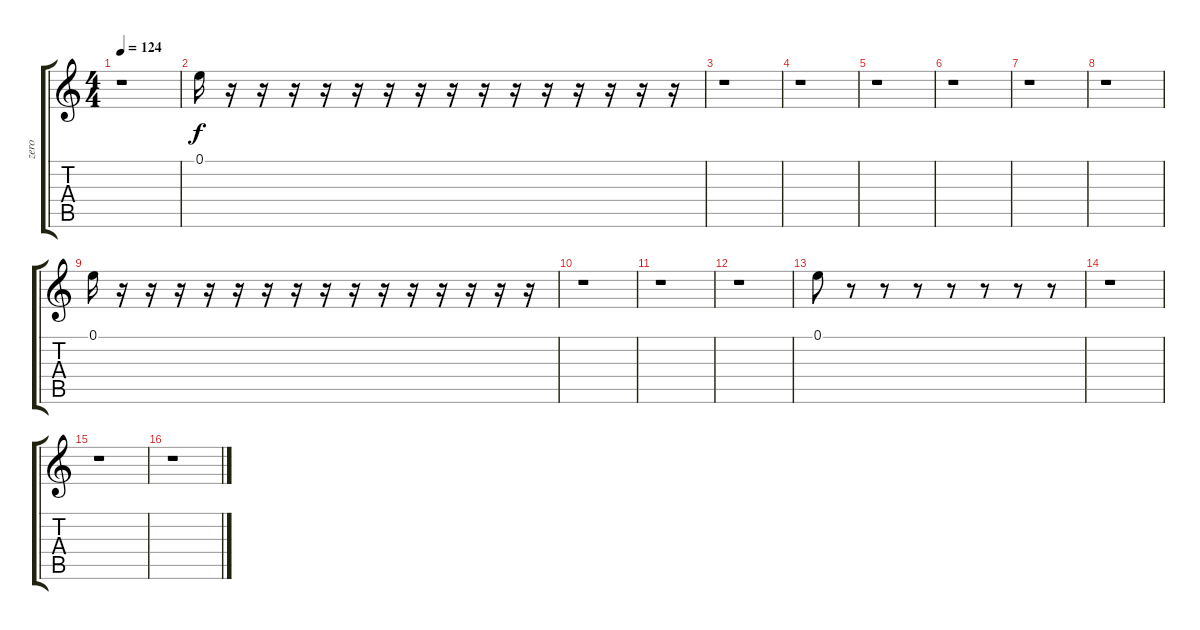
\track ("zero" "zero") {instrument acousticguitarsteel}
\staff {score tabs}
\tuning (E4 B3 G3 D3 A2 E2) {hide}
\ts (4 4)
\tempo 124
\clef g2
\ks c
r.1{dy f} |
0.1.16 r.16 r.16 r.16 r.16 r.16 r.16 r.16 r.16 r.16 r.16 r.16 r.16 r.16 r.16 r.16 |
r.1 |
r.1 |
r.1 |
r.1 |
r.1 |
r.1 |
0.1.16 r.16 r.16 r.16 r.16 r.16 r.16 r.16 r.16 r.16 r.16 r.16 r.16 r.16 r.16 r.16 |
r.1 |
r.1 |
r.1 |
0.1.8 r.8 r.8 r.8 r.8 r.8 r.8 r.8 |
r.1 |
r.1 |
r.1
